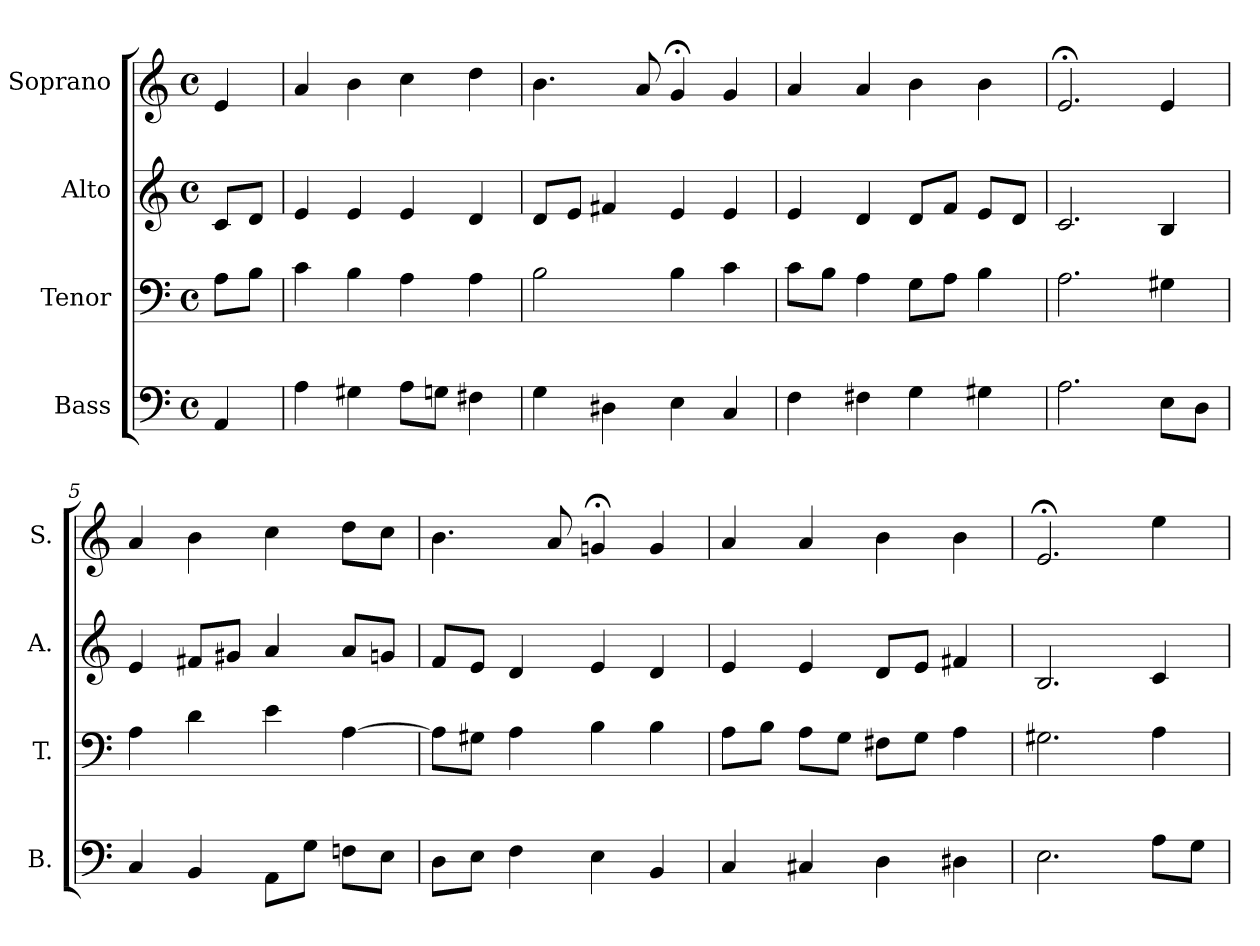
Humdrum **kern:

**kern	**kern	**kern	**kern
*part4	*part3	*part2	*part1
*staff4	*staff3	*staff2	*staff1
*I"Bass	*I"Tenor	*I"Alto	*I"Soprano
*I'B.	*I'T.	*I'A.	*I'S.
*clefF4	*clefF4	*clefG2	*clefG2
*k[]	*k[]	*k[]	*k[]
*a:	*a:	*a:	*a:
*M4/4	*M4/4	*M4/4	*M4/4
*met(c)	*met(c)	*met(c)	*met(c)
=	=	=	=
4AA/	8A\L	8c/L	4e/
.	8B\J	8d/J	.
=1	=1	=1	=1
4A\	4c\	4e/	4a/
4G#X\	4B\	4e/	4b\
8A\L	4A\	4e/	4cc\
8Gn\J	.	.	.
4F#X\	4A\	4d/	4dd\
=2	=2	=2	=2
4G\	2B\	8d/L	4.b\
.	.	8e/J	.
4D#X\	.	4f#X/	.
.	.	.	8a/
4E\	4B\	4e/	4g;</
4C/	4c\	4e/	4g/
=3	=3	=3	=3
4F\	8c\L	4e/	4a/
.	8B\J	.	.
4F#X\	4A\	4d/	4a/
4G\	8G\L	8d/L	4b\
.	8A\J	8f/J	.
4G#X\	4B\	8e/L	4b\
.	.	8d/J	.
=4	=4	=4	=4
2.A\	2.A\	2.c/	2.e;</
8E\L	4G#X\	4B/	4e/
8D\J	.	.	.
=5	=5	=5	=5
4C/	4A\	4e/	4a/
4BB/	4d\	8f#X/L	4b\
.	.	8g#X/J	.
8AA\L	4e\	4a/	4cc\
8G\J	.	.	.
8Fn\L	[4A\	8a/L	8dd\L
8E\J	.	8gn/J	8cc\J
!!LO:LB:g=z
=6	=6	=6	=6
8D\L	8A\L]	8f/L	4.b\
8E\J	8G#X\J	8e/J	.
4F\	4A\	4d/	.
.	.	.	8a/
4E\	4B\	4e/	4gn;</
4BB/	4B\	4d/	4g/
=7	=7	=7	=7
4C/	8A\L	4e/	4a/
.	8B\J	.	.
4C#X/	8A\L	4e/	4a/
.	8G\J	.	.
4D\	8F#X\L	8d/L	4b\
.	8G\J	8e/J	.
4D#X\	4A\	4f#X/	4b\
=8	=8	=8	=8
2.E\	2.G#X\	2.B/	2.e;</
8A\L	4A\	4c/	4ee\
8G\J	.	.	.
=	=	=	=
*-	*-	*-	*-
